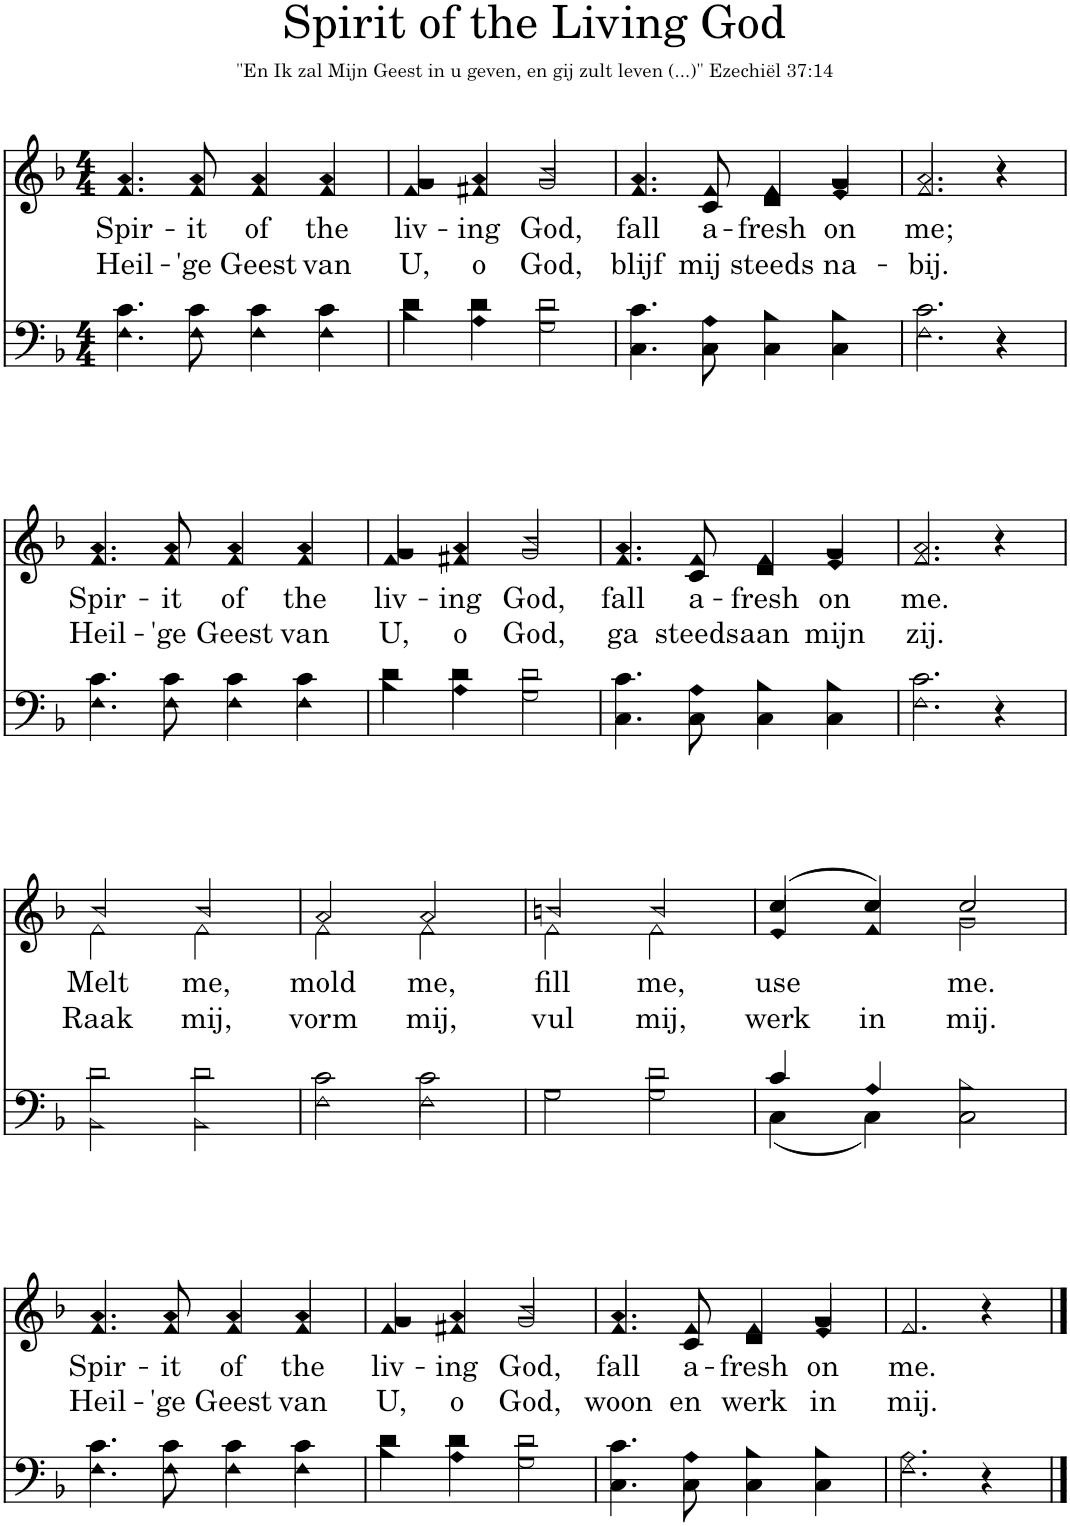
**kern	**kern	**text	**text
*part2	*part1	*part1	*part1
*staff2	*staff1	*staff1	*staff1
*I"Men	*I"Women	*	*
*clefF4	*clefG2	*	*
*k[b-]	*k[b-]	*	*
*M4/4	*M4/4	*	*
=1	=1	=1	=1
*^	*	*	*
!	!	!	!LO:LY:b	!LO:LY:b
*	*	*^	*	*
4.c\	4.F\	4.a/	4.f/	Spir-	Heil-
!	!	!	!	!LO:LY:b	!LO:LY:b
8c\	8F\	8a/	8f/	-it	-'ge
!	!	!	!	!LO:LY:b	!LO:LY:b
4c\	4F\	4a/	4f/	of	Geest
!	!	!	!	!LO:LY:b	!LO:LY:b
4c\	4F\	4a/	4f/	the	van
=2	=2	=2	=2	=2	=2
!	!	!	!	!LO:LY:b	!LO:LY:b
4d\	4B-\	4g/	4f/	liv-	U,
!	!	!	!	!LO:LY:b	!LO:LY:b
4d\	4A\	4a/	4f#X/	-ing	o
!	!	!	!	!LO:LY:b	!LO:LY:b
2d\	2G\	2b-/	2g/	God,	God,
=3	=3	=3	=3	=3	=3
!	!	!	!	!LO:LY:b	!LO:LY:b
4.c\	4.C\	4.a/	4.f/	fall	blijf
!	!	!	!	!LO:LY:b	!LO:LY:b
8A\	8C\	8f/	8c/	a-	mij
!	!	!	!	!LO:LY:b	!LO:LY:b
4B-\	4C\	4f/	4d/	-fresh	steeds
!	!	!	!	!LO:LY:b	!LO:LY:b
4B-\	4C\	4g/	4e/	on	na-
=4	=4	=4	=4	=4	=4
!	!	!	!	!LO:LY:b	!LO:LY:b
2.c\	2.F\	2.a/	2.f/	me;	-bij.
4r	4r	4r	4r	.	.
!!LO:LB:g=z	!!
=5	=5	=5	=5	=5	=5
!	!	!	!	!LO:LY:b	!LO:LY:b
4.c\	4.F\	4.a/	4.f/	Spir-	Heil-
!	!	!	!	!LO:LY:b	!LO:LY:b
8c\	8F\	8a/	8f/	-it	-'ge
!	!	!	!	!LO:LY:b	!LO:LY:b
4c\	4F\	4a/	4f/	of	Geest
!	!	!	!	!LO:LY:b	!LO:LY:b
4c\	4F\	4a/	4f/	the	van
=6	=6	=6	=6	=6	=6
!	!	!	!	!LO:LY:b	!LO:LY:b
4d\	4B-\	4g/	4f/	liv-	U,
!	!	!	!	!LO:LY:b	!LO:LY:b
4d\	4A\	4a/	4f#X/	-ing	o
!	!	!	!	!LO:LY:b	!LO:LY:b
2d\	2G\	2b-/	2g/	God,	God,
=7	=7	=7	=7	=7	=7
!	!	!	!	!LO:LY:b	!LO:LY:b
4.c\	4.C\	4.a/	4.f/	fall	ga
!	!	!	!	!LO:LY:b	!LO:LY:b
8A\	8C\	8f/	8c/	a-	steeds
!	!	!	!	!LO:LY:b	!LO:LY:b
4B-\	4C\	4f/	4d/	-fresh	aan
!	!	!	!	!LO:LY:b	!LO:LY:b
4B-\	4C\	4g/	4e/	on	mijn
=8	=8	=8	=8	=8	=8
!	!	!	!	!LO:LY:b	!LO:LY:b
2.c\	2.F\	2.a/	2.f/	me.	zij.
4r	4ryy	4r	4ryy	.	.
!!LO:LB:g=z	!!
=9	=9	=9	=9	=9	=9
!	!	!	!	!LO:LY:b	!LO:LY:b
2d\	2BB-\	2b-/	2f\	Melt	Raak
!	!	!	!	!LO:LY:b	!LO:LY:b
2d\	2BB-\	2b-/	2f\	me,	mij,
=10	=10	=10	=10	=10	=10
!	!	!	!	!LO:LY:b	!LO:LY:b
2c\	2F\	2a/	2f\	mold	vorm
!	!	!	!	!LO:LY:b	!LO:LY:b
2c\	2F\	2a/	2f\	me,	mij,
=11	=11	=11	=11	=11	=11
!	!	!	!	!LO:LY:b	!LO:LY:b
2G	2G\	2bn/	2f\	fill	vul
!	!	!	!	!LO:LY:b	!LO:LY:b
2d\	2G\	2b/	2f\	me,	mij,
=12	=12	=12	=12	=12	=12
!	!	!	!	!LO:LY:b	!LO:LY:b
4c/	(4C\	(4cc/	4e/	use	werk
!	!	!	!	!	!LO:LY:b
4A/	4C\)	4cc/)	4f/	.	in
!	!	!	!	!LO:LY:b	!LO:LY:b
2B-\	2C\	2cc/	2g\	me.	mij.
!!LO:LB:g=z	!!
=13	=13	=13	=13	=13	=13
!	!	!	!	!LO:LY:b	!LO:LY:b
4.c\	4.F\	4.a/	4.f/	Spir-	Heil-
!	!	!	!	!LO:LY:b	!LO:LY:b
8c\	8F\	8a/	8f/	-it	-'ge
!	!	!	!	!LO:LY:b	!LO:LY:b
4c\	4F\	4a/	4f/	of	Geest
!	!	!	!	!LO:LY:b	!LO:LY:b
4c\	4F\	4a/	4f/	the	van
=14	=14	=14	=14	=14	=14
!	!	!	!	!LO:LY:b	!LO:LY:b
4d\	4B-\	4g/	4f/	liv-	U,
!	!	!	!	!LO:LY:b	!LO:LY:b
4d\	4A\	4a/	4f#X/	-ing	o
!	!	!	!	!LO:LY:b	!LO:LY:b
2d\	2G\	2b-/	2g/	God,	God,
=15	=15	=15	=15	=15	=15
!	!	!	!	!LO:LY:b	!LO:LY:b
4.c\	4.C\	4.a/	4.f/	fall	woon
!	!	!	!	!LO:LY:b	!LO:LY:b
8A\	8C\	8f/	8c/	a-	en
!	!	!	!	!LO:LY:b	!LO:LY:b
4B-\	4C\	4f/	4d/	-fresh	werk
!	!	!	!	!LO:LY:b	!LO:LY:b
4B-\	4C\	4g/	4e/	on	in
=16	=16	=16	=16	=16	=16
!	!	!	!	!LO:LY:b	!LO:LY:b
2.A\	2.F\	2.f/	2.f/	me.	mij.
4r	4ryy	4r	4ryy	.	.
*v	*v	*	*	*	*
*	*v	*v	*	*
==	==	==	==
*-	*-	*-	*-
